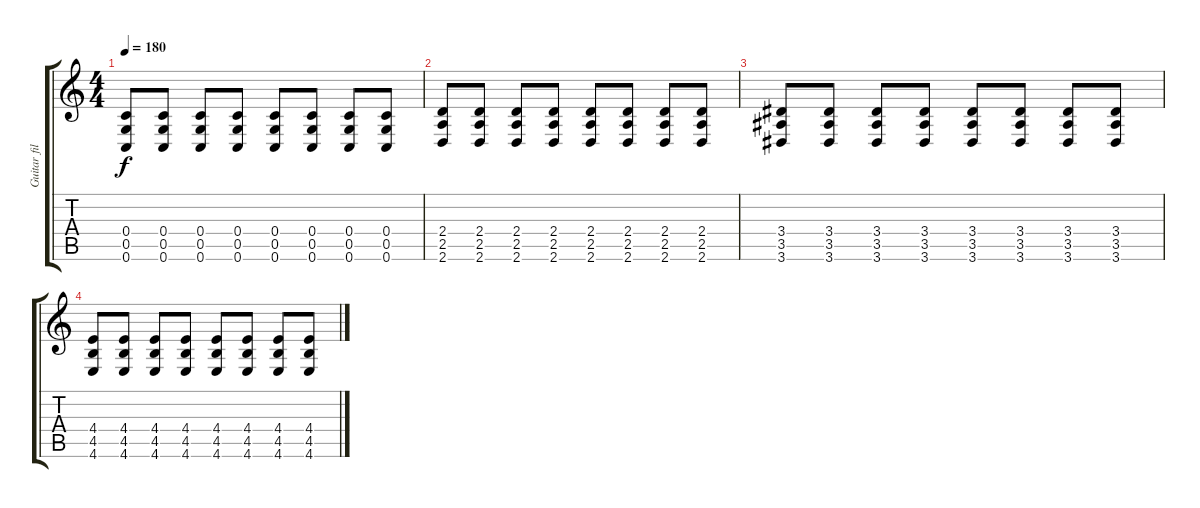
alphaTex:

\track ("Guitar fill" "Guitar fil") {instrument distortionguitar}
\staff {score tabs}
\tuning (D4 A3 F3 C3 G2 C2) {hide}
\ts (4 4)
\tempo 180
\clef g2
\ks c
(0.4 0.5 0.6).8{dy f} (0.4 0.5 0.6).8 (0.4 0.5 0.6).8 (0.4 0.5 0.6).8 (0.4 0.5 0.6).8 (0.4 0.5 0.6).8 (0.4 0.5 0.6).8 (0.4 0.5 0.6).8 |
(2.4 2.5 2.6).8 (2.4 2.5 2.6).8 (2.4 2.5 2.6).8 (2.4 2.5 2.6).8 (2.4 2.5 2.6).8 (2.4 2.5 2.6).8 (2.4 2.5 2.6).8 (2.4 2.5 2.6).8 |
(3.4 3.5 3.6).8 (3.4 3.5 3.6).8 (3.4 3.5 3.6).8 (3.4 3.5 3.6).8 (3.4 3.5 3.6).8 (3.4 3.5 3.6).8 (3.4 3.5 3.6).8 (3.4 3.5 3.6).8 |
(4.4 4.5 4.6).8 (4.4 4.5 4.6).8 (4.4 4.5 4.6).8 (4.4 4.5 4.6).8 (4.4 4.5 4.6).8 (4.4 4.5 4.6).8 (4.4 4.5 4.6).8 (4.4 4.5 4.6).8
